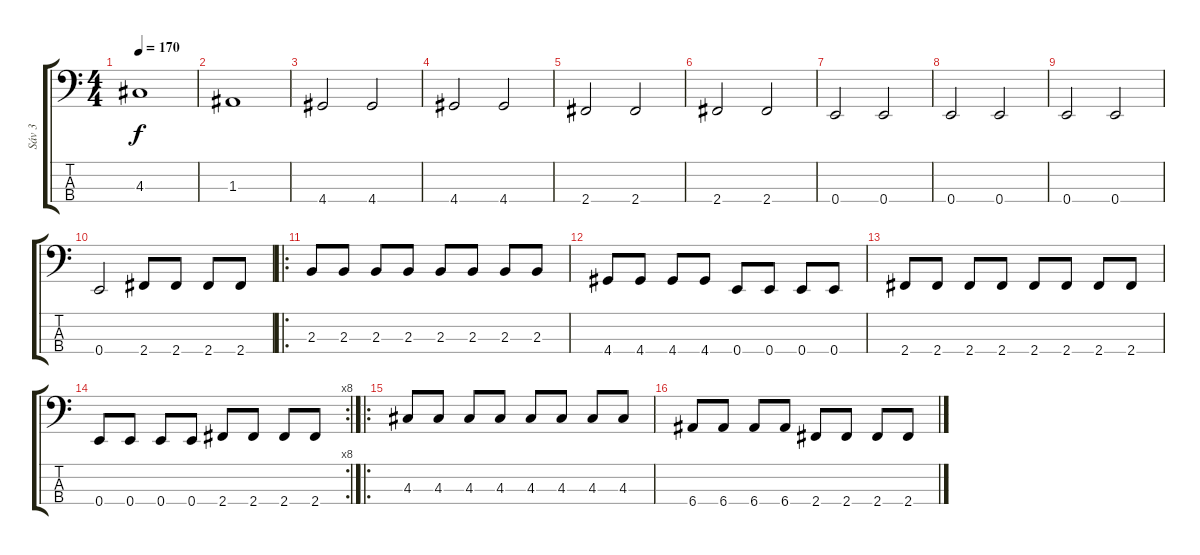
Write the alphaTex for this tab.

\track ("Sáv 3" "Sáv 3") {instrument electricbasspick}
\staff {score tabs}
\tuning (G2 D2 A1 E1) {hide}
\ts (4 4)
\tempo 170
\clef f4
\ks c
4.3.1{dy f} |
1.3.1 |
4.4.2 4.4.2 |
4.4.2 4.4.2 |
2.4.2 2.4.2 |
2.4.2 2.4.2 |
0.4.2 0.4.2 |
0.4.2 0.4.2 |
0.4.2 0.4.2 |
0.4.2 2.4.8 2.4.8 2.4.8 2.4.8 |
\ro
2.3.8 2.3.8 2.3.8 2.3.8 2.3.8 2.3.8 2.3.8 2.3.8 |
4.4.8 4.4.8 4.4.8 4.4.8 0.4.8 0.4.8 0.4.8 0.4.8 |
2.4.8 2.4.8 2.4.8 2.4.8 2.4.8 2.4.8 2.4.8 2.4.8 |
\rc 8
0.4.8 0.4.8 0.4.8 0.4.8 2.4.8 2.4.8 2.4.8 2.4.8 |
\ro
4.3.8 4.3.8 4.3.8 4.3.8 4.3.8 4.3.8 4.3.8 4.3.8 |
6.4.8 6.4.8 6.4.8 6.4.8 2.4.8 2.4.8 2.4.8 2.4.8
